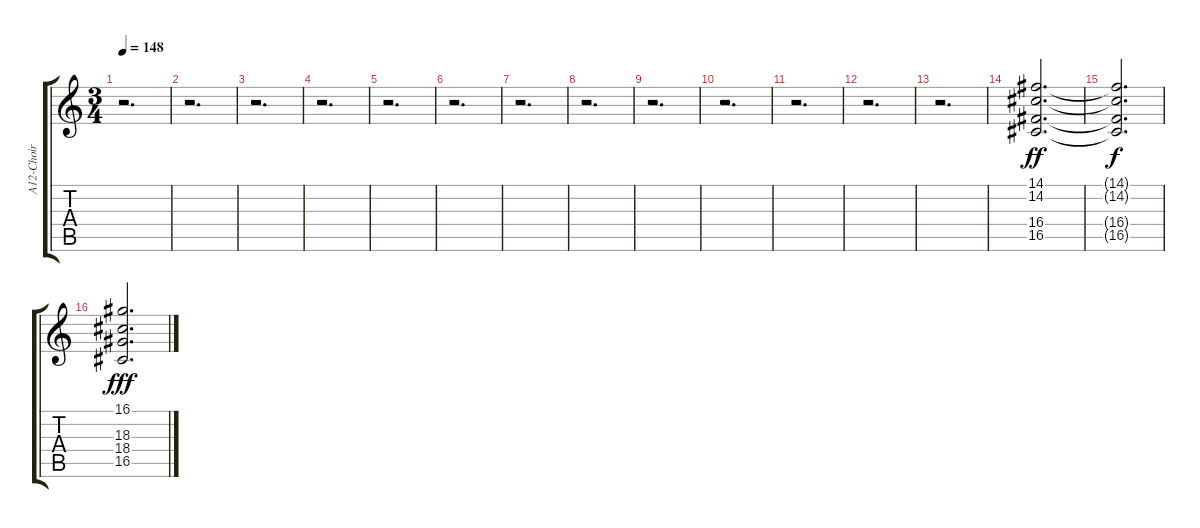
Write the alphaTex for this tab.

\track ("A12-Choir Aahs  " "A12-Choir ") {instrument choiraahs}
\staff {score tabs}
\tuning (E4 B3 G3 D3 A2 E2) {hide}
\ts (3 4)
\tempo 148
\clef g2
\ks c
r.2{d dy ff} |
r.2{d} |
r.2{d} |
r.2{d} |
r.2{d} |
r.2{d} |
r.2{d} |
r.2{d} |
r.2{d} |
r.2{d} |
r.2{d} |
r.2{d} |
r.2{d} |
(14.1 14.2 16.4 16.5).2{d} |
(14.1{t} 14.2{t} 16.4{t} 16.5{t}).2{d dy f} |
(16.1 18.3 18.4 16.5).2{d dy fff}
